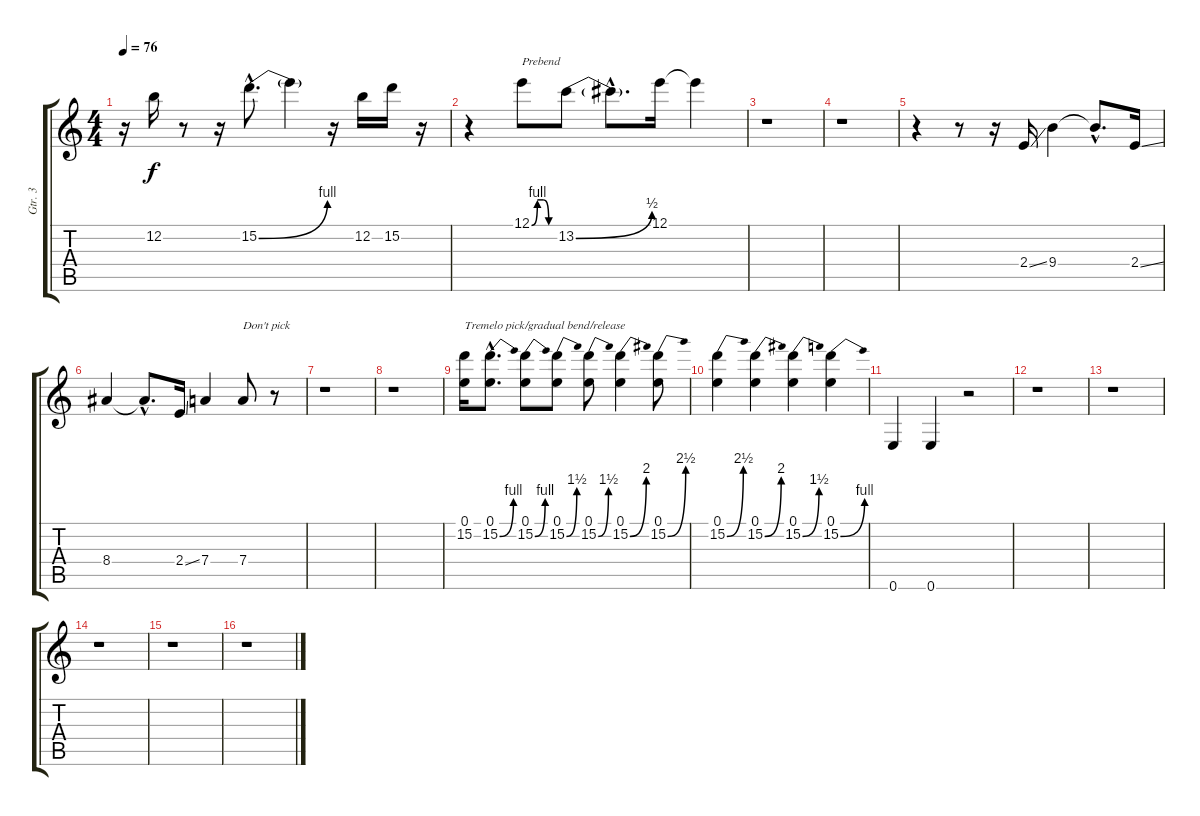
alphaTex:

\track ("Gtr. 3" "Gtr. 3") {instrument distortionguitar}
\staff {score tabs}
\tuning (E4 B3 G3 D3 A2 E2) {hide}
\ts (4 4)
\tempo 76
\clef g2
\ks c
r.16{dy f} 12.2.16 r.8 r.16 15.2{be (bend 0 0 60 4) hac}.8{d} 15.2{t}.4 r.16 12.2.16 15.2.16 r.16 |
r.4 12.1{be (custom 0 0 15 4 30 4 45 0 60 0)}.8{txt "Prebend"} 13.2{be (bend 0 0 60 2)}.8 13.2{hac t}.8{d} 12.1.16 12.1{t}.4 |
r.1 |
r.1 |
r.4 r.8 r.16 2.4{ss}.16 9.4.4 9.4{hac t}.8{d} 2.4{ss}.16 |
8.4.4 8.4{hac t}.8{d} 2.4{ss}.16 7.4.4 7.4.8{txt "Don't pick"} r.8 |
r.1 |
r.1 |
(0.1 15.2).16{txt "Tremelo pick/gradual bend/release"} (0.1{hac} 15.2{be (bend 0 0 60 4) hac}).8{d} (0.1 15.2{be (bend 0 0 60 4)}).8 (0.1 15.2{be (bend 0 0 60 6)}).8 (0.1 15.2{be (bend 0 0 60 6)}).8 (0.1 15.2{be (bend 0 0 60 8)}).4 (0.1 15.2{be (bend 0 0 60 10)}).8 |
(0.1 15.2{be (bend 0 0 60 10)}).4 (0.1 15.2{be (bend 0 0 60 8)}).4 (0.1 15.2{be (bend 0 0 60 6)}).4 (0.1 15.2{be (bend 0 0 60 4)}).4 |
0.6.4 0.6.4 r.2 |
r.1 |
r.1 |
r.1 |
r.1 |
r.1
